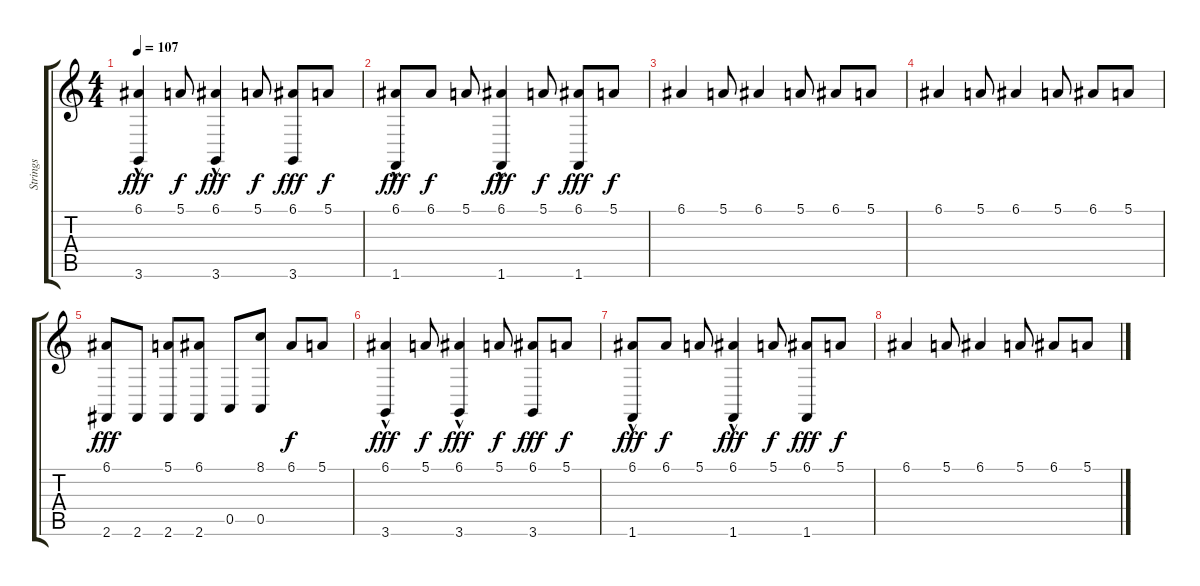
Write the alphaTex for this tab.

\track ("Strings" "Strings") {instrument stringensemble2}
\staff {score tabs}
\tuning (E4 B3 G3 D3 A2 E2) {hide}
\ts (4 4)
\tempo 107
\clef g2
\ks c
(6.1 3.6{hac}).4{dy fff volume 11 balance 8} 5.1.8{dy f} (6.1 3.6{hac}).4{dy fff} 5.1.8{dy f} (6.1 3.6).8{dy fff} 5.1.8{dy f} |
(6.1 1.6{hac}).8{dy fff} 6.1.8{dy f} 5.1.8 (6.1 1.6{hac}).4{dy fff} 5.1.8{dy f} (6.1 1.6).8{dy fff} 5.1.8{dy f} |
6.1.4 5.1.8 6.1.4 5.1.8 6.1.8 5.1.8 |
6.1.4 5.1.8 6.1.4 5.1.8 6.1.8 5.1.8 |
(6.1 2.6).8{dy fff} 2.6.8 (5.1 2.6).8 (6.1 2.6).8 0.5.8 (8.1 0.5).8 6.1.8{dy f} 5.1.8 |
(6.1 3.6{hac}).4{dy fff} 5.1.8{dy f} (6.1 3.6{hac}).4{dy fff} 5.1.8{dy f} (6.1 3.6).8{dy fff} 5.1.8{dy f} |
(6.1 1.6{hac}).8{dy fff} 6.1.8{dy f} 5.1.8 (6.1 1.6{hac}).4{dy fff} 5.1.8{dy f} (6.1 1.6).8{dy fff} 5.1.8{dy f} |
6.1.4 5.1.8 6.1.4 5.1.8 6.1.8 5.1.8
